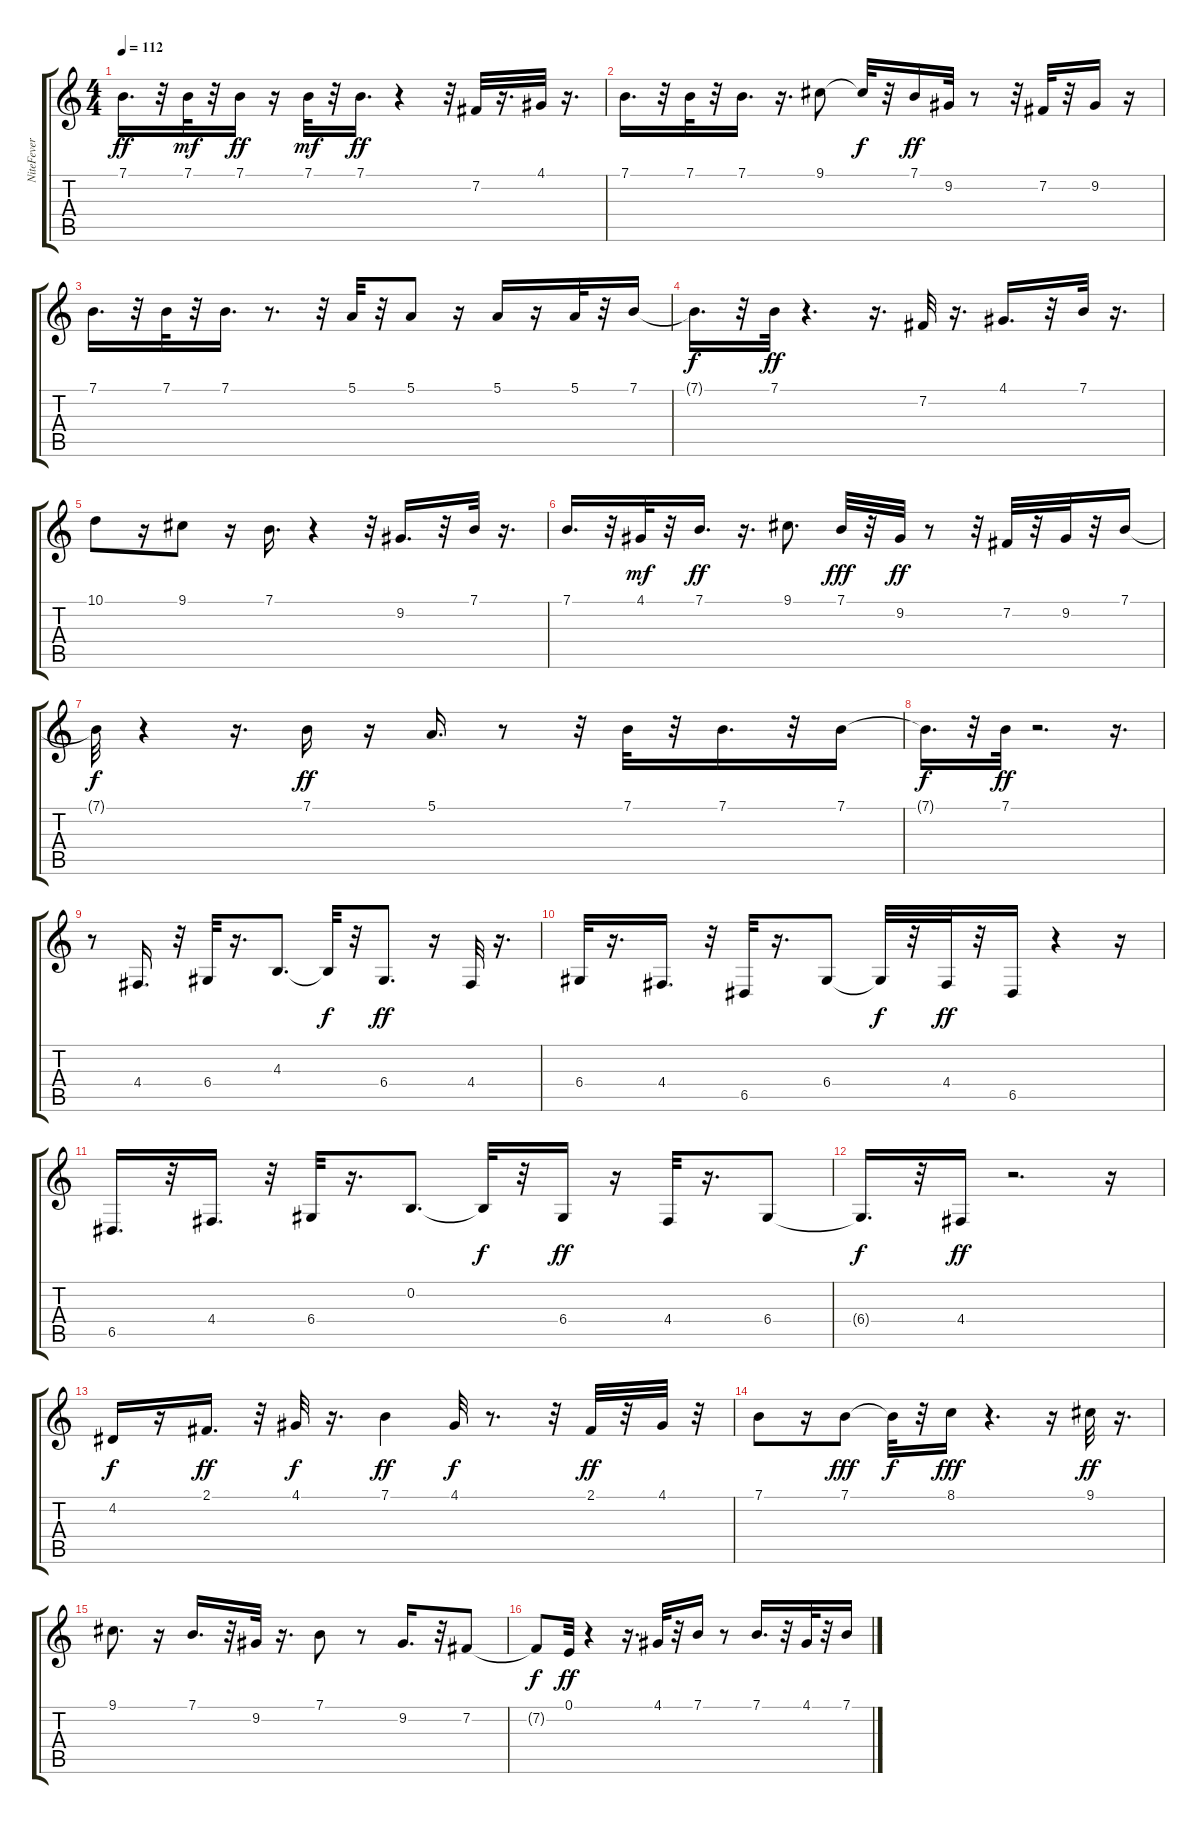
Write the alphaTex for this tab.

\track ("NiteFever         7 " "NiteFever ") {solo instrument tenorsax}
\staff {score tabs}
\tuning (E4 B3 G3 D3 A2 E2) {hide}
\ts (4 4)
\tempo 112
\clef g2
\ks c
7.1.16{d dy ff} r.32 7.1.32{dy mf} r.32 7.1.16{dy ff} r.16 7.1.32{dy mf} r.32 7.1.16{d dy ff} r.4 r.32 7.2.32 r.16{d} 4.1.32 r.16{d} |
7.1.16{d} r.32 7.1.32 r.32 7.1.16{d} r.16{d} 9.1.8 9.1{t}.32{dy f} r.32 7.1.16{dy ff} 9.2.32 r.8 r.32 7.2.32 r.32 9.2.16 r.16 |
7.1.16{d} r.32 7.1.32 r.32 7.1.16{d} r.8{d} r.32 5.1.32 r.32 5.1.8 r.16 5.1.16 r.16 5.1.32 r.32 7.1.16 |
7.1{t}.16{d dy f} r.32 7.1.32{dy ff} r.4{d} r.16{d} 7.2.32 r.16{d} 4.1.16{d} r.32 7.1.32 r.16{d} |
10.1.8 r.16 9.1.8 r.16 7.1.16{d} r.4 r.32 9.2.16{d} r.32 7.1.32 r.16{d} |
7.1.16{d} r.32 4.1.32{dy mf} r.32 7.1.16{d dy ff} r.16{d} 9.1.8{d} 7.1.32{dy fff} r.32 9.2.32{dy ff} r.8 r.32 7.2.32 r.32 9.2.32 r.32 7.1.16 |
7.1{t}.32{dy f} r.4 r.16{d} 7.1.16{dy ff} r.16 5.1.16{d} r.8 r.32 7.1.32 r.32 7.1.16{d} r.32 7.1.16 |
7.1{t}.16{d dy f} r.32 7.1.32{dy ff} r.2{d} r.16{d} |
r.8 4.4.16{d} r.32 6.4.32 r.16{d} 4.3.8{d} 4.3{t}.32{dy f} r.32 6.4.8{d dy ff} r.16 4.4.32 r.16{d} |
6.4.32 r.16{d} 4.4.16{d} r.32 6.5.32 r.16{d} 6.4.8 6.4{t}.32{dy f} r.32 4.4.32{dy ff} r.32 6.5.16 r.4 r.16 |
6.5.16{d} r.32 4.4.16{d} r.32 6.4.32 r.16{d} 0.2.8{d} 0.2{t}.32{dy f} r.32 6.4.16{dy ff} r.16 4.4.32 r.16{d} 6.4.8 |
6.4{t}.16{d dy f} r.32 4.4.16{dy ff} r.2{d} r.16 |
4.2.16{dy f} r.16 2.1.16{d dy ff} r.32 4.1.32{dy f} r.16{d} 7.1.4{dy ff} 4.1.32{dy f} r.8{d} r.32 2.1.32{dy ff} r.32 4.1.32 r.32 |
7.1.8 r.16 7.1.8{dy fff} 7.1{t}.32{dy f} r.32 8.1.16{dy fff} r.4{d} r.16 9.1.32{dy ff} r.16{d} |
9.1.8{d} r.16 7.1.16{d} r.32 9.2.32 r.16{d} 7.1.8 r.8 9.2.16{d} r.32 7.2.8 |
7.2{t}.8{dy f} 0.1.32{dy ff} r.4 r.16{d} 4.1.32 r.32 7.1.16 r.8 7.1.16{d} r.32 4.1.32 r.32 7.1.16
